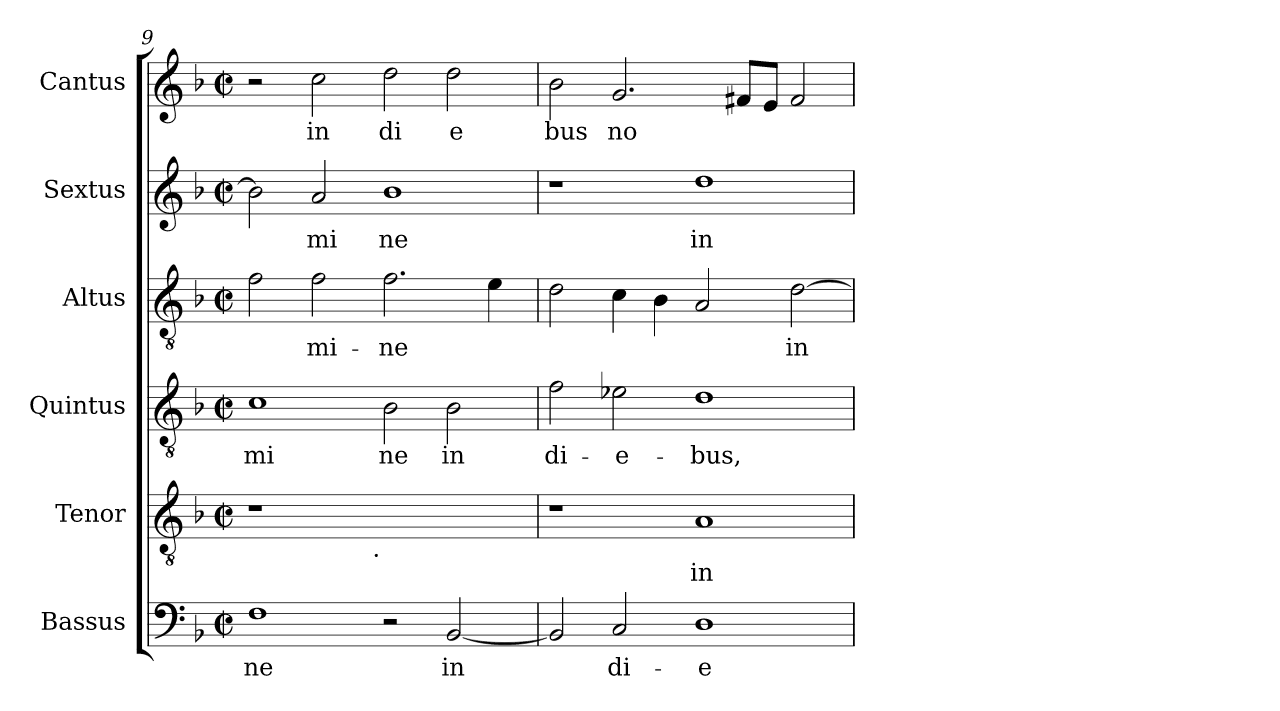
**kern	**text	**kern	**text	**kern	**text	**kern	**text	**kern	**text	**kern	**text
*part6	*part6	*part5	*part5	*part4	*part4	*part3	*part3	*part2	*part2	*part1	*part1
*staff6	*staff6	*staff5	*staff5	*staff4	*staff4	*staff3	*staff3	*staff2	*staff2	*staff1	*staff1
*I"Bassus	*	*I"Tenor	*	*I"Quintus	*	*I"Altus	*	*I"Sextus	*	*I"Cantus	*
*clefF4	*	*clefGv2	*	*clefGv2	*	*clefGv2	*	*clefG2	*	*clefG2	*
*k[b-]	*	*k[b-]	*	*k[b-]	*	*k[b-]	*	*k[b-]	*	*k[b-]	*
*F:	*	*F:	*	*F:	*	*F:	*	*F:	*	*F:	*
*M2/2	*	*M2/2	*	*M2/2	*	*M2/2	*	*M2/2	*	*M2/2	*
*met(c|)	*	*met(c|)	*	*met(c|)	*	*met(c|)	*	*met(c|)	*	*met(c|)	*
=9	=9	=9	=9	=9	=9	=9	=9	=9	=9	=9	=9
!	!LO:LY:b	!	!	!	!LO:LY:b:cj	!	!LO:LY:b	!	!LO:LY:b	!	!
*	*	*^	*	*	*	*	*	*	*	*	*
1F	-ne	1r	2ryy	.	1c	mi	2f\	--	2b-\]	.	2r	.
!	!	!	!	!	!	!	!	!LO:LY:b	!	!LO:LY:b	!	!LO:LY:b
.	.	.	4...ryy	.	.	.	2f\	-mi-	2a/	mi	2cc\	in
!	!	!	!LO:TX:b:t=.	!	!	!	!	!	!	!	!	!
.	.	.	1ryy	.	.	.	.	.	.	.	.	.
!	!	!	!	!	!	!LO:LY:b:cj	!	!LO:LY:b	!	!LO:LY:b	!	!LO:LY:b
2r	.	1ryy	.	.	2B-\	ne	2.f\	-ne	1b-	ne	2dd\	di
!	!LO:LY:b	!	!	!	!	!LO:LY:b:cj	!	!	!	!	!	!LO:LY:b
[<2BB-/	in	.	.	.	2B-\	in	.	.	.	.	2dd\	e
!	!	!	!	!	!	!	!	!LO:LY:b	!	!	!	!
.	.	.	.	.	.	.	4e\	.	.	.	.	.
.	.	.	32ryy	.	.	.	.	.	.	.	.	.
!!LO:PB:g=z
=10	=10	=10	=10	=10	=10	=10	=10	=10	=10	=10	=10	=10
!	!LO:LY:b	!	!	!	!	!LO:LY:b:cj	!	!LO:LY:b	!	!	!	!LO:LY:b
*	*	*v	*v	*	*	*	*	*	*	*	*	*
2BB-/]	.	1r	.	2f\	di-	2d\	.	1r	.	2b-\	bus
!	!LO:LY:b	!	!	!	!LO:LY:b:cj	!	!LO:LY:b	!	!	!	!LO:LY:b
2C/	di-	.	.	2e-X\	-e-	4c\	.	.	.	2.g/	no-
!	!	!	!	!	!	!	!LO:LY:b	!	!	!	!
.	.	.	.	.	.	4B-\	.	.	.	.	.
!	!LO:LY:b	!	!LO:LY:b:cj	!	!LO:LY:b:cj	!	!LO:LY:b	!	!LO:LY:b	!	!
1D	-e-	1A	in	1d	-bus,	2A/	.	1dd	in	.	.
!	!	!	!	!	!	!	!	!	!	!	!LO:LY:b
.	.	.	.	.	.	.	.	.	.	8f#/L	--
!	!	!	!	!	!	!	!	!	!	!	!LO:LY:b
.	.	.	.	.	.	.	.	.	.	8e/J	--
!	!	!	!	!	!	!	!LO:LY:b	!	!	!	!LO:LY:b
.	.	.	.	.	.	[>2d\	in	.	.	2f#/	--
=	=	=	=	=	=	=	=	=	=	=	=
*-	*-	*-	*-	*-	*-	*-	*-	*-	*-	*-	*-
